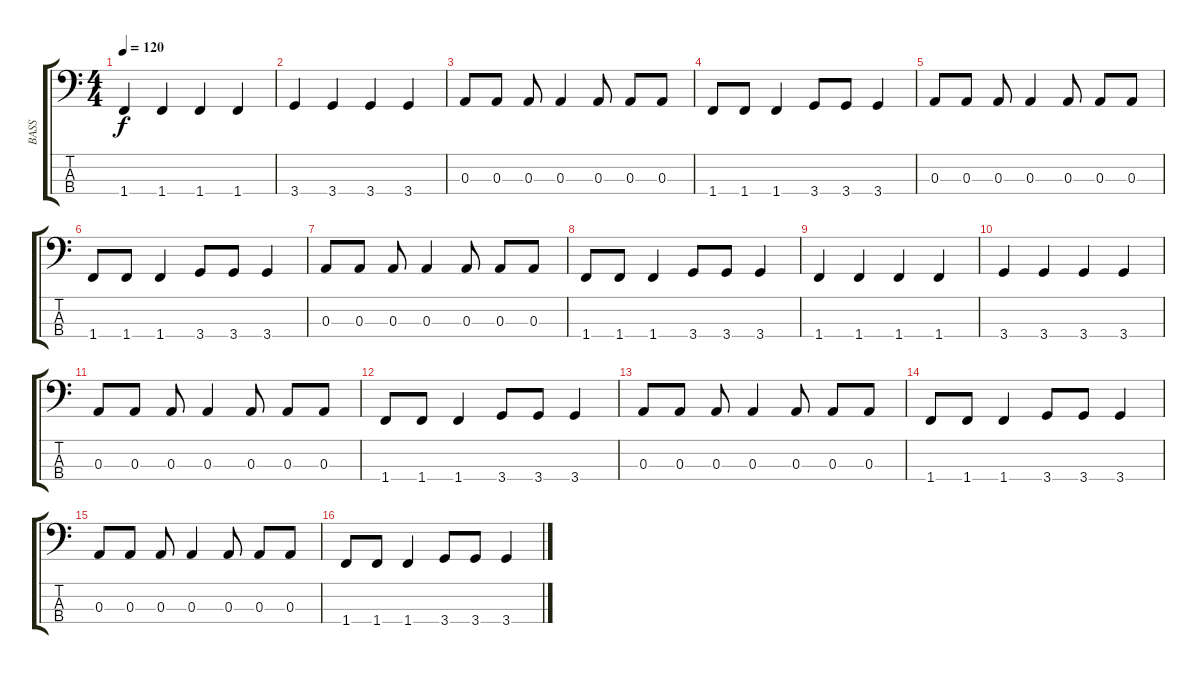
\track ("BASS" "BASS") {instrument synthbass1}
\staff {score tabs}
\tuning (G2 D2 A1 E1) {hide}
\ts (4 4)
\tempo 120
\clef f4
\ks c
1.4.4{dy f} 1.4.4 1.4.4 1.4.4 |
3.4.4 3.4.4 3.4.4 3.4.4 |
0.3.8 0.3.8 0.3.8 0.3.4 0.3.8 0.3.8 0.3.8 |
1.4.8 1.4.8 1.4.4 3.4.8 3.4.8 3.4.4 |
0.3.8 0.3.8 0.3.8 0.3.4 0.3.8 0.3.8 0.3.8 |
1.4.8 1.4.8 1.4.4 3.4.8 3.4.8 3.4.4 |
0.3.8 0.3.8 0.3.8 0.3.4 0.3.8 0.3.8 0.3.8 |
1.4.8 1.4.8 1.4.4 3.4.8 3.4.8 3.4.4 |
1.4.4 1.4.4 1.4.4 1.4.4 |
3.4.4 3.4.4 3.4.4 3.4.4 |
0.3.8 0.3.8 0.3.8 0.3.4 0.3.8 0.3.8 0.3.8 |
1.4.8 1.4.8 1.4.4 3.4.8 3.4.8 3.4.4 |
0.3.8 0.3.8 0.3.8 0.3.4 0.3.8 0.3.8 0.3.8 |
1.4.8 1.4.8 1.4.4 3.4.8 3.4.8 3.4.4 |
0.3.8 0.3.8 0.3.8 0.3.4 0.3.8 0.3.8 0.3.8 |
1.4.8 1.4.8 1.4.4 3.4.8 3.4.8 3.4.4
